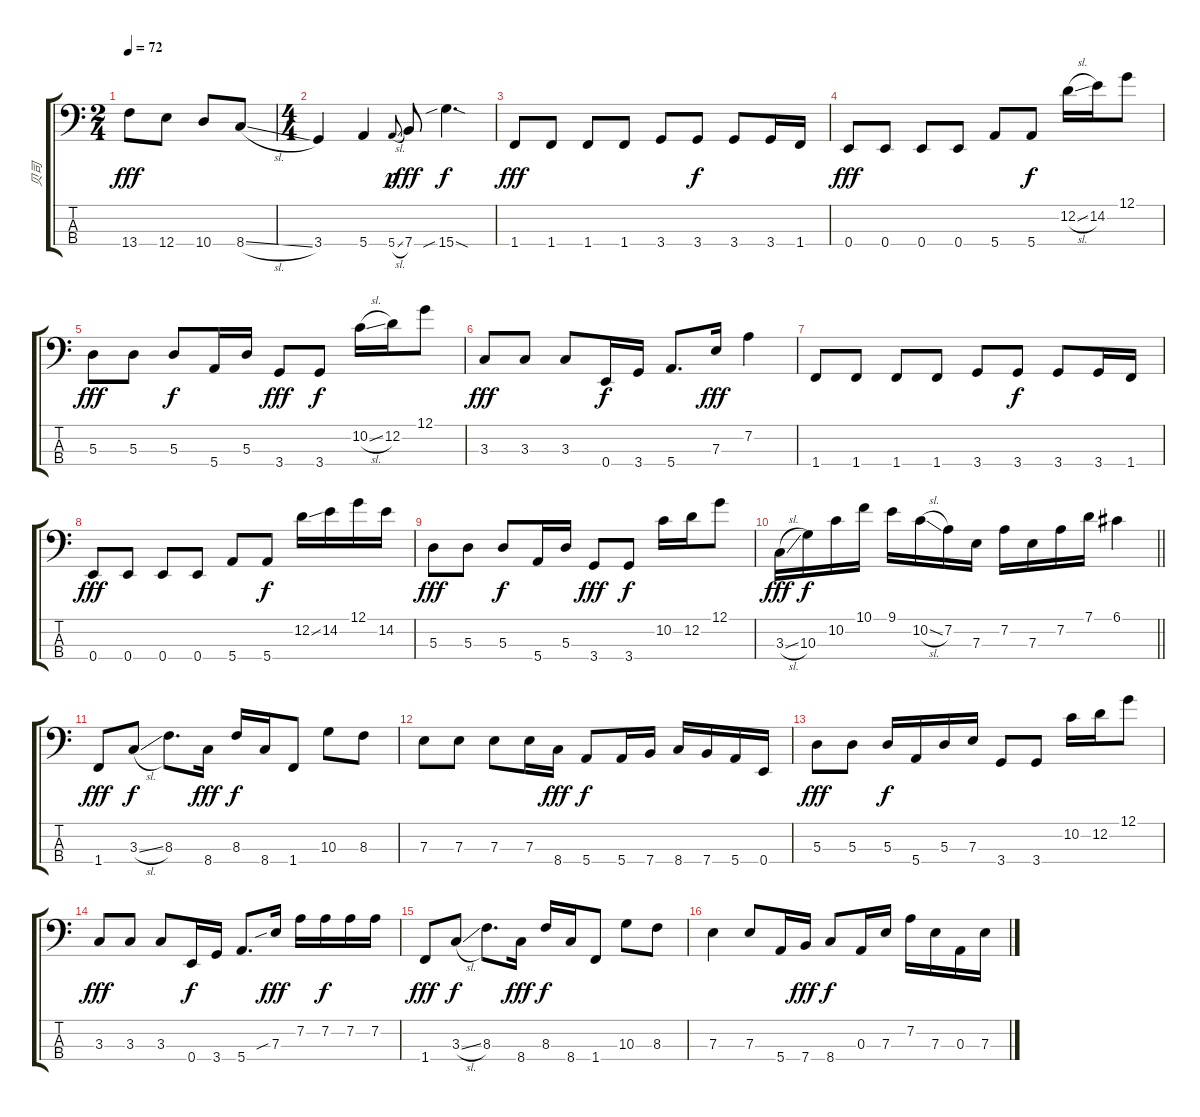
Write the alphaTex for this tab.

\track ("贝司" "贝司") {instrument electricbassfinger}
\staff {score tabs}
\tuning (G2 D2 A1 E1) {hide}
\ts (2 4)
\tempo 72
\clef f4
\ks c
13.4.8{dy fff} 12.4.8 10.4.8 8.4{sl}.8 |
\ts (4 4)
3.4.4 5.4.4 5.4{sl}.8{gr onbeat dy p} 7.4.8{dy fff} 15.4{sib sod}.4{d dy f} |
1.4.8{dy fff} 1.4.8 1.4.8 1.4.8 3.4.8 3.4.8{dy f} 3.4.8 3.4.16 1.4.16 |
0.4.8{dy fff} 0.4.8 0.4.8 0.4.8 5.4.8 5.4.8{dy f} 12.2{sl}.16 14.2.16 12.1.8 |
5.3.8{dy fff} 5.3.8 5.3.8{dy f} 5.4.16 5.3.16 3.4.8{dy fff} 3.4.8{dy f} 10.2{sl}.16 12.2.16 12.1.8 |
3.3.8{dy fff} 3.3.8 3.3.8 0.4.16{dy f} 3.4.16 5.4.8{d} 7.3.16{dy fff} 7.2.4 |
1.4.8 1.4.8 1.4.8 1.4.8 3.4.8 3.4.8{dy f} 3.4.8 3.4.16 1.4.16 |
0.4.8{dy fff} 0.4.8 0.4.8 0.4.8 5.4.8 5.4.8{dy f} 12.2{ss}.16 14.2.16 12.1.16 14.2.16 |
5.3.8{dy fff} 5.3.8 5.3.8{dy f} 5.4.16 5.3.16 3.4.8{dy fff} 3.4.8{dy f} 10.2.16 12.2.16 12.1.8 |
\barLineRight lightlight
3.3{sl}.16{dy fff} 10.3.16{dy f} 10.2.16 10.1.16 9.1.16 10.2{sl}.16 7.2.16 7.3.16 7.2.16 7.3.16 7.2.16 7.1.16 6.1.4 |
1.4.8{dy fff} 3.3{sl}.8{dy f} 8.3.8{d} 8.4.16{dy fff} 8.3.16{dy f} 8.4.16 1.4.8 10.3.8 8.3.8 |
7.3.8 7.3.8 7.3.8 7.3.16 8.4.16{dy fff} 5.4.8{dy f} 5.4.16 7.4.16 8.4.16 7.4.16 5.4.16 0.4.16 |
5.3.8{dy fff} 5.3.8 5.3.16{dy f} 5.4.16 5.3.16 7.3.16 3.4.8 3.4.8 10.2.16 12.2.16 12.1.8 |
3.3.8{dy fff} 3.3.8 3.3.8 0.4.16{txt "" dy f} 3.4.16 5.4.8{d} 7.3{sib}.16{dy fff} 7.2.16 7.2.16{dy f} 7.2.16 7.2.16 |
1.4.8{dy fff} 3.3{sl}.8{dy f} 8.3.8{d} 8.4.16{dy fff} 8.3.16{dy f} 8.4.16 1.4.8 10.3.8 8.3.8 |
7.3.4 7.3.8 5.4.16 7.4.16{dy fff} 8.4.8{dy f} 0.3.16 7.3.16 7.2.16 7.3.16 0.3.16 7.3.16
